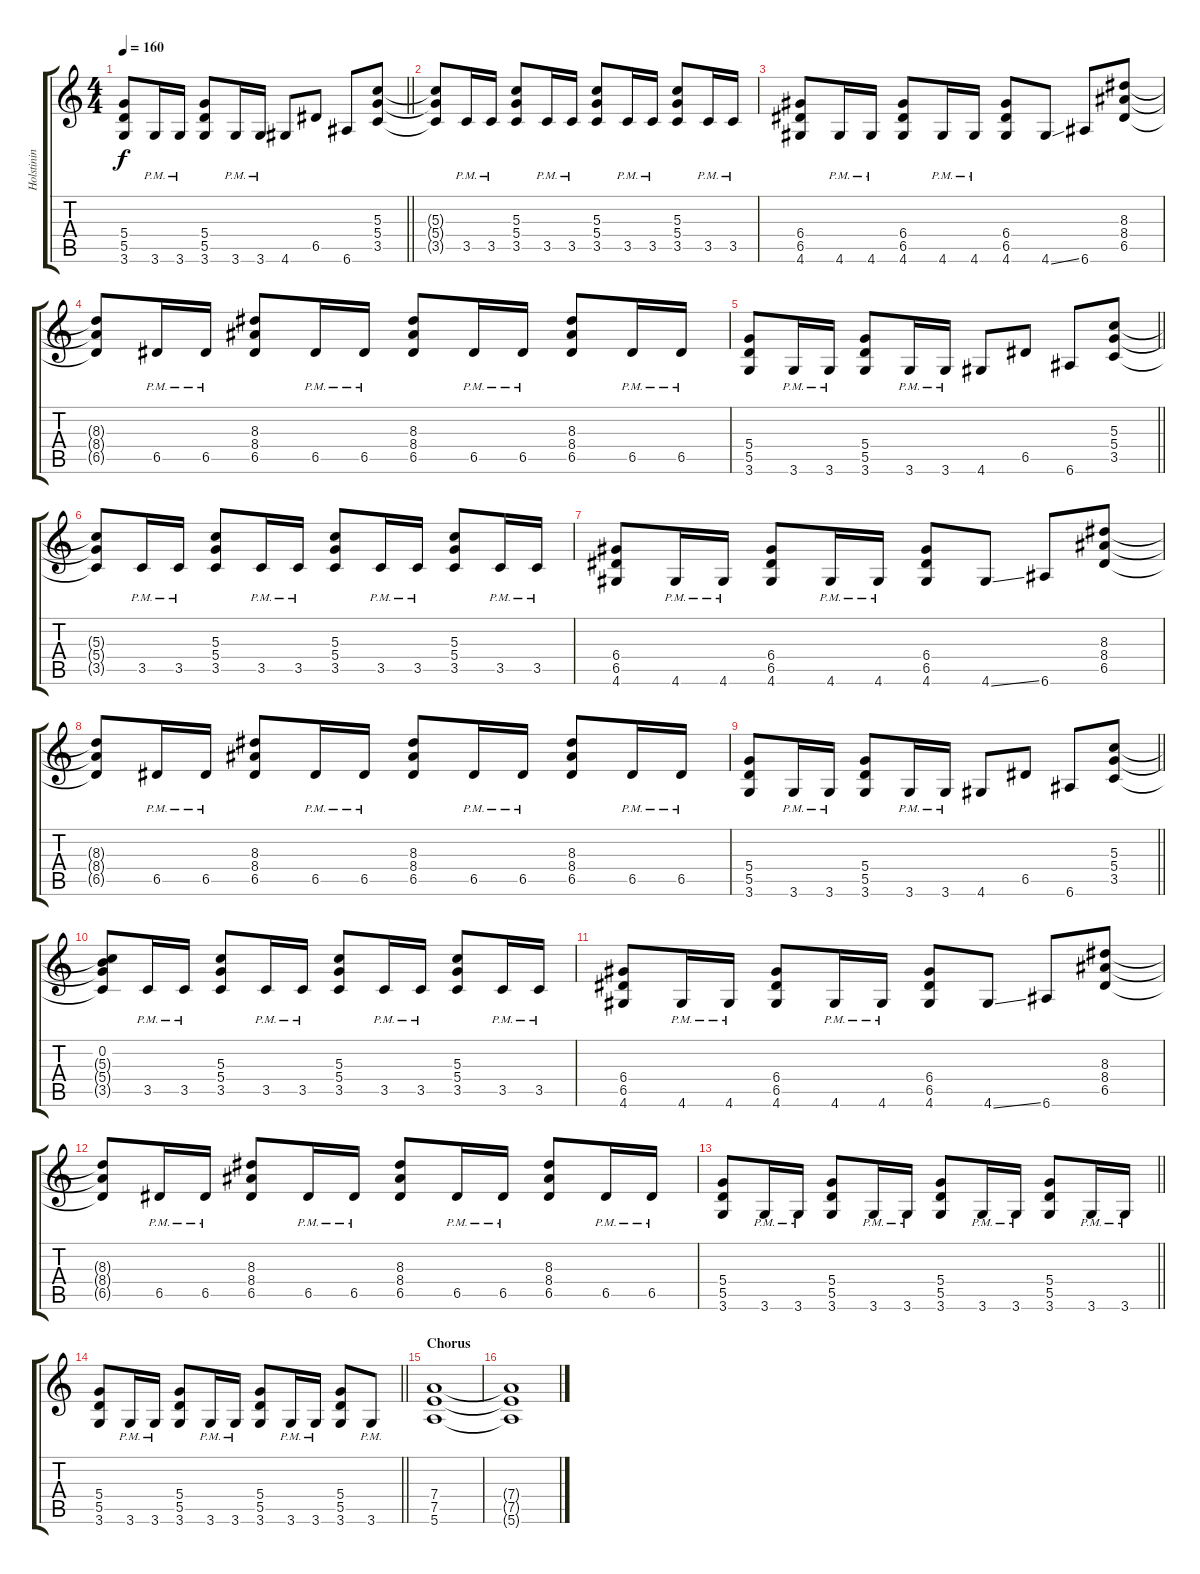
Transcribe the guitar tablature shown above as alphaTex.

\track ("Holstinin" "Holstinin") {instrument electricguitarmuted}
\staff {score tabs}
\tuning (E4 B3 G3 D3 A2 E2) {hide}
\ts (4 4)
\tempo 160
\clef g2
\barLineRight lightlight
\ks c
(5.4 5.5 3.6).8{dy f} 3.6{pm}.16 3.6{pm}.16 (5.4 5.5 3.6).8 3.6{pm}.16 3.6{pm}.16 4.6.8 6.5.8 6.6.8 (5.3 5.4 3.5).8 |
(5.3{t} 5.4{t} 3.5{t}).8 3.5{pm}.16 3.5{pm}.16 (5.3 5.4 3.5).8 3.5{pm}.16 3.5{pm}.16 (5.3 5.4 3.5).8 3.5{pm}.16 3.5{pm}.16 (5.3 5.4 3.5).8 3.5{pm}.16 3.5{pm}.16 |
(6.4 6.5 4.6).8 4.6{pm}.16 4.6{pm}.16 (6.4 6.5 4.6).8 4.6{pm}.16 4.6{pm}.16 (6.4 6.5 4.6).8 4.6{ss}.8 6.6.8 (8.3 8.4 6.5).8 |
(8.3{t} 8.4{t} 6.5{t}).8 6.5{pm}.16 6.5{pm}.16 (8.3 8.4 6.5).8 6.5{pm}.16 6.5{pm}.16 (8.3 8.4 6.5).8 6.5{pm}.16 6.5{pm}.16 (8.3 8.4 6.5).8 6.5{pm}.16 6.5{pm}.16 |
\barLineRight lightlight
(5.4 5.5 3.6).8 3.6{pm}.16 3.6{pm}.16 (5.4 5.5 3.6).8 3.6{pm}.16 3.6{pm}.16 4.6.8 6.5.8 6.6.8 (5.3 5.4 3.5).8 |
(5.3{t} 5.4{t} 3.5{t}).8 3.5{pm}.16 3.5{pm}.16 (5.3 5.4 3.5).8 3.5{pm}.16 3.5{pm}.16 (5.3 5.4 3.5).8 3.5{pm}.16 3.5{pm}.16 (5.3 5.4 3.5).8 3.5{pm}.16 3.5{pm}.16 |
(6.4 6.5 4.6).8 4.6{pm}.16 4.6{pm}.16 (6.4 6.5 4.6).8 4.6{pm}.16 4.6{pm}.16 (6.4 6.5 4.6).8 4.6{ss}.8 6.6.8 (8.3 8.4 6.5).8 |
(8.3{t} 8.4{t} 6.5{t}).8 6.5{pm}.16 6.5{pm}.16 (8.3 8.4 6.5).8 6.5{pm}.16 6.5{pm}.16 (8.3 8.4 6.5).8 6.5{pm}.16 6.5{pm}.16 (8.3 8.4 6.5).8 6.5{pm}.16 6.5{pm}.16 |
\barLineRight lightlight
(5.4 5.5 3.6).8 3.6{pm}.16 3.6{pm}.16 (5.4 5.5 3.6).8 3.6{pm}.16 3.6{pm}.16 4.6.8 6.5.8 6.6.8 (5.3 5.4 3.5).8 |
(0.2 5.3{t} 5.4{t} 3.5{t}).8 3.5{pm}.16 3.5{pm}.16 (5.3 5.4 3.5).8 3.5{pm}.16 3.5{pm}.16 (5.3 5.4 3.5).8 3.5{pm}.16 3.5{pm}.16 (5.3 5.4 3.5).8 3.5{pm}.16 3.5{pm}.16 |
(6.4 6.5 4.6).8 4.6{pm}.16 4.6{pm}.16 (6.4 6.5 4.6).8 4.6{pm}.16 4.6{pm}.16 (6.4 6.5 4.6).8 4.6{ss}.8 6.6.8 (8.3 8.4 6.5).8 |
(8.3{t} 8.4{t} 6.5{t}).8 6.5{pm}.16 6.5{pm}.16 (8.3 8.4 6.5).8 6.5{pm}.16 6.5{pm}.16 (8.3 8.4 6.5).8 6.5{pm}.16 6.5{pm}.16 (8.3 8.4 6.5).8 6.5{pm}.16 6.5{pm}.16 |
\barLineRight lightlight
(5.4 5.5 3.6).8 3.6{pm}.16 3.6{pm}.16 (5.4 5.5 3.6).8 3.6{pm}.16 3.6{pm}.16 (5.4 5.5 3.6).8 3.6{pm}.16 3.6{pm}.16 (5.4 5.5 3.6).8 3.6{pm}.16 3.6{pm}.16 |
\barLineRight lightlight
(5.4 5.5 3.6).8 3.6{pm}.16 3.6{pm}.16 (5.4 5.5 3.6).8 3.6{pm}.16 3.6{pm}.16 (5.4 5.5 3.6).8 3.6{pm}.16 3.6{pm}.16 (5.4 5.5 3.6).8 3.6{pm}.8 |
\section ("" "Chorus")
(7.4 7.5 5.6).1 |
(7.4{t} 7.5{t} 5.6{t}).1
